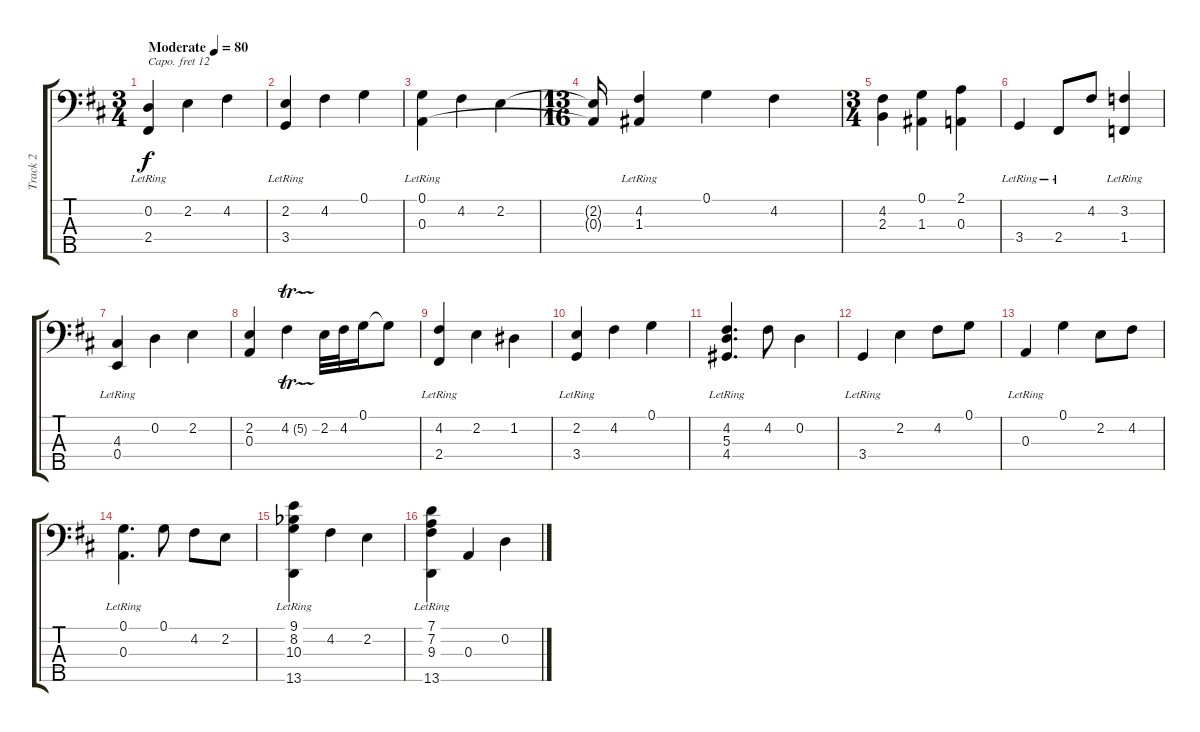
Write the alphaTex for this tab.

\track ("Track 2" "Track 2") {instrument acousticgrandpiano}
\staff {score tabs}
\capo 12
\tuning (G2 D2 A1 E1 Db0) {hide}
\ts (3 4)
\tempo (80 "Moderate")
\clef f4
\ks d
(0.2 2.4{lr}).4{dy f instrument acousticgrandpiano} 2.2.4 4.2.4 |
(2.2 3.4{lr}).4 4.2.4 0.1.4 |
(0.1 0.3{lr}).4 4.2.4 2.2.4 |
\ts (13 16)
(2.2{t} 0.3{t}).16 (4.2 1.3{lr}).4 0.1.4 4.2.4 |
\ts (3 4)
(4.2 2.3).4 (0.1 1.3).4 (2.1 0.3).4 |
3.4{lr}.4 2.4{lr}.8 4.2.8 (3.2 1.4{lr}).4 |
(4.3 0.4{lr}).4 0.2.4 2.2.4 |
(2.2 0.3).4 4.2{tr (5 32)}.4 2.2.32 4.2.32 0.1.16 0.1{t}.8 |
(4.2 2.4{lr}).4 2.2.4 1.2.4 |
(2.2 3.4{lr}).4 4.2.4 0.1.4 |
(4.2 5.3 4.4{lr}).4{d} 4.2.8 0.2.4 |
3.4{lr}.4 2.2.4 4.2.8 0.1.8 |
0.3{lr}.4 0.1.4 2.2.8 4.2.8 |
(0.1 0.3{lr}).4{d} 0.1.8 4.2.8 2.2.8 |
(9.1{lr} 8.2{lr acc b} 10.3 13.5{lr}).4 4.2.4 2.2.4 |
(7.1{lr} 7.2{lr} 9.3 13.5{lr}).4 0.3.4 0.2.4
